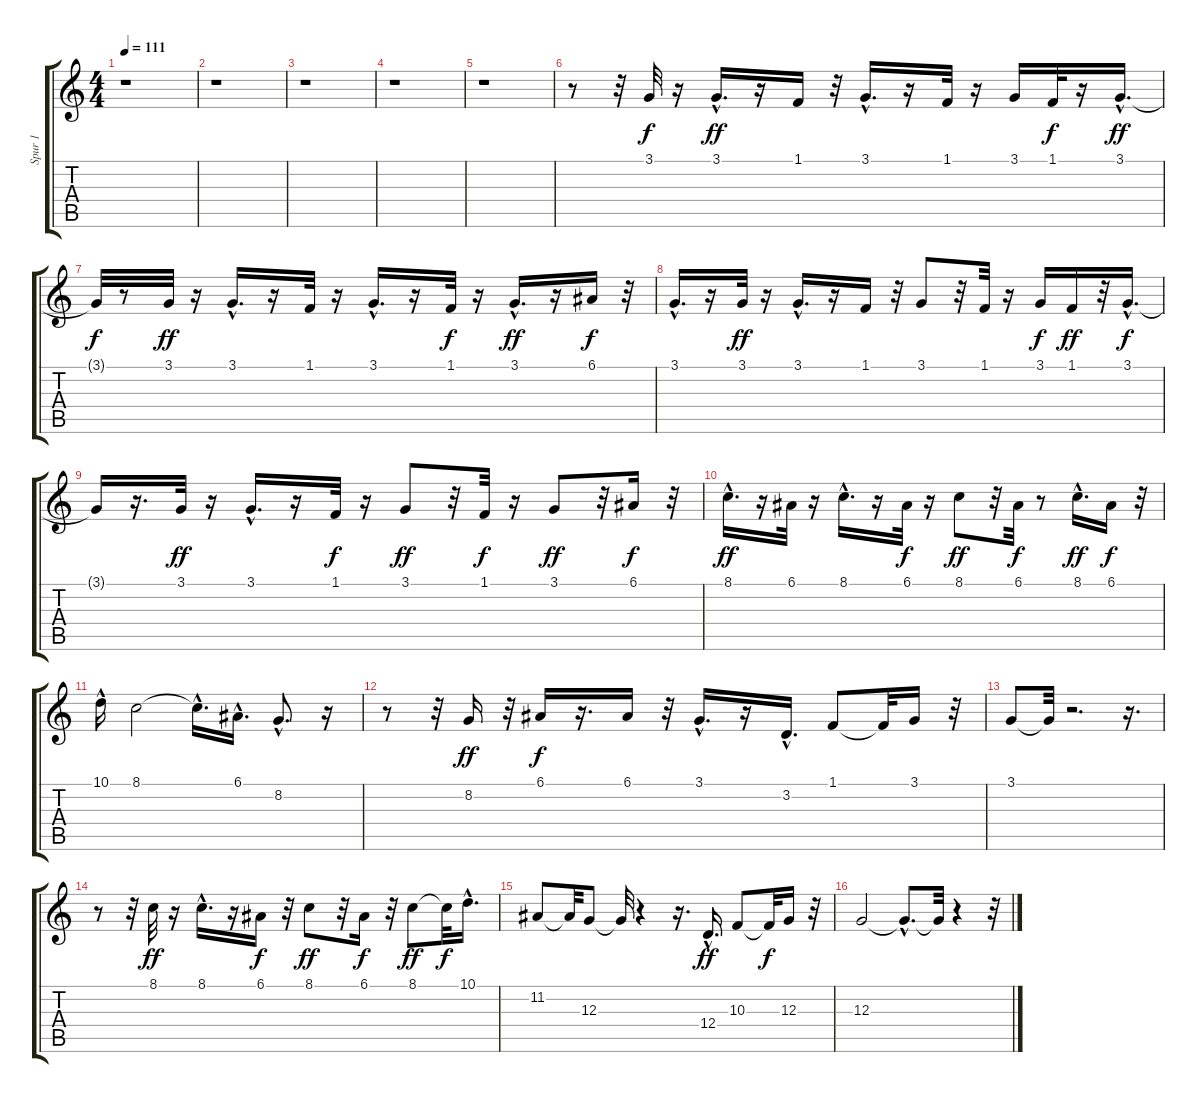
\track ("Spur 1" "Spur 1") {instrument piccolo}
\staff {score tabs}
\tuning (E4 B3 G3 D3 A2 E2) {hide}
\ts (4 4)
\tempo 111
\clef g2
\ks c
r.1{dy f} |
r.1 |
r.1 |
r.1 |
r.1 |
r.8 r.32 3.1.32 r.16 3.1{hac}.16{d dy ff} r.16 1.1.16 r.32 3.1{hac}.16{d} r.16 1.1.32 r.16 3.1.16 1.1.32{dy f} r.16 3.1{hac}.16{d dy ff} |
3.1{t}.32{dy f} r.8 3.1.32{dy ff} r.16 3.1{hac}.16{d} r.16 1.1.32 r.16 3.1{hac}.16{d} r.16 1.1.32{dy f} r.16 3.1{hac}.16{d dy ff} r.16 6.1.16{dy f} r.32 |
3.1{hac}.16{d} r.16 3.1.32{dy ff} r.16 3.1{hac}.16{d} r.16 1.1.16 r.32 3.1.8 r.32 1.1.32 r.16 3.1.16{dy f} 1.1.16{dy ff} r.32 3.1{hac}.16{d dy f} |
3.1{t}.16 r.16{d} 3.1.32{dy ff} r.16 3.1{hac}.16{d} r.16 1.1.32{dy f} r.16 3.1.8{dy ff} r.32 1.1.32{dy f} r.16 3.1.8{dy ff} r.32 6.1.16{dy f} r.32 |
8.1{hac}.16{d dy ff} r.16 6.1.32 r.16 8.1{hac}.16{d} r.16 6.1.32{dy f} r.16 8.1.8{dy ff} r.32 6.1.32{dy f} r.8 8.1{hac}.16{d dy ff} 6.1.16{dy f} r.32 |
10.1{hac}.16 8.1.2 8.1{hac t}.16{d} 6.1{hac}.16{d} 8.2{hac}.8{d} r.16 |
r.8 r.32 8.2.16{dy ff} r.32 6.1.16{dy f} r.16{d} 6.1.16 r.32 3.1{hac}.16{d} r.16 3.2{hac}.16{d} 1.1.8 1.1{t}.32 3.1.16 r.32 |
3.1.8 3.1{t}.32 r.2{d} r.16{d} |
r.8 r.32 8.1.32{dy ff} r.16 8.1{hac}.16{d} r.16 6.1.16{dy f} r.32 8.1.8{dy ff} r.32 6.1.16{dy f} r.32 8.1.8{dy ff} 8.1{t}.32{dy f} 10.1{hac}.16{d} |
11.2.8 11.2{t}.32 12.3.8 12.3{t}.32 r.4 r.16{d} 12.4{hac}.16{d dy ff} 10.3.8 10.3{t}.32{dy f} 12.3.16 r.32 |
12.3.2 12.3{hac t}.8{d} 12.3{t}.32 r.4 r.32
